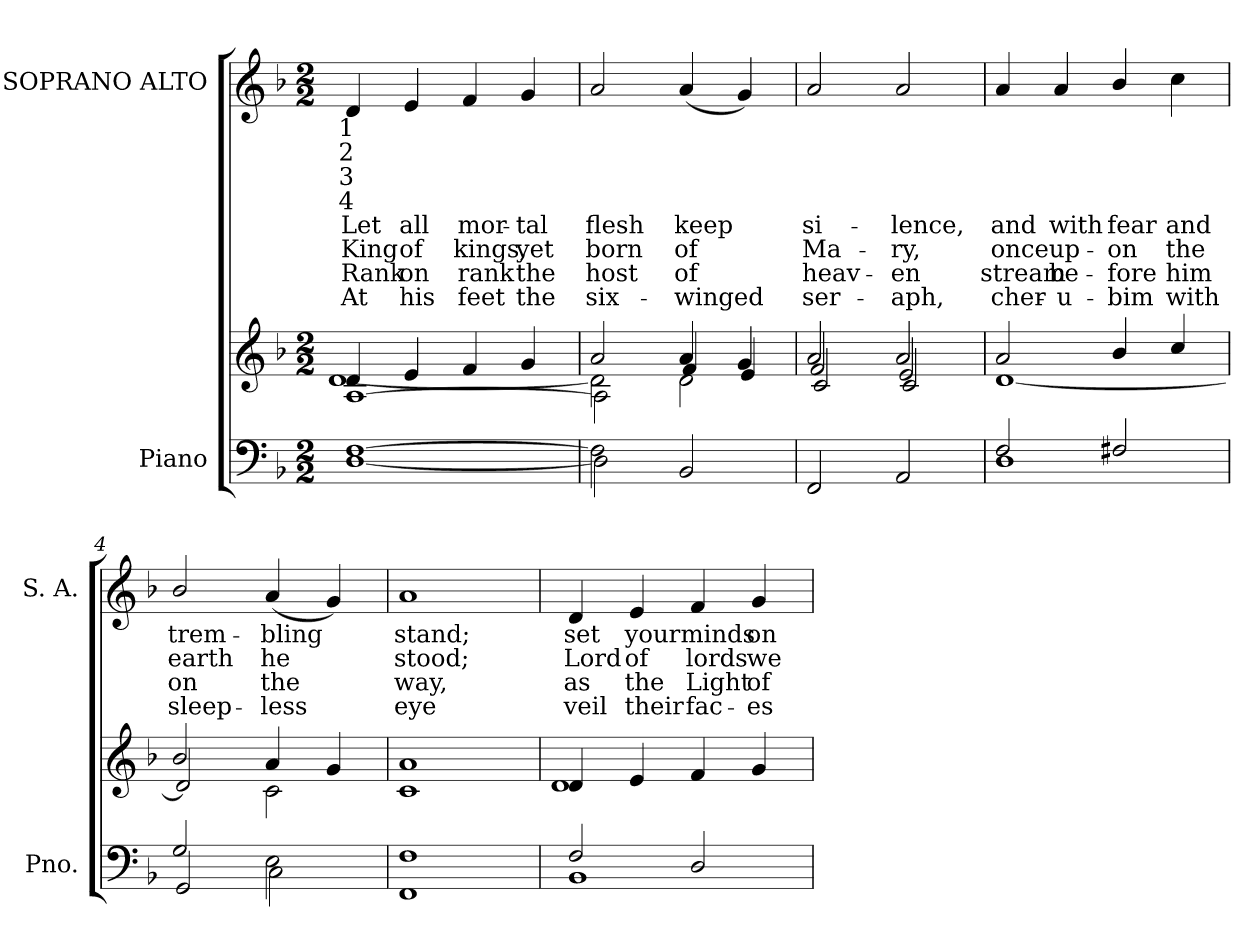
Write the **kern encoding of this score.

**kern	**kern	**kern	**text	**text	**text	**text
*part2	*part2	*part1	*part1	*part1	*part1	*part1
*staff3	*staff2	*staff1	*staff1	*staff1	*staff1	*staff1
*I"Piano	*	*I"SOPRANO ALTO	*	*	*	*
*I'Pno.	*	*I'S. A.	*	*	*	*
!!LO:PB:g=z
*clefF4	*clefG2	*clefG2	*	*	*	*
*k[b-]	*k[b-]	*k[b-]	*	*	*	*
*F:	*F:	*F:	*	*	*	*
*M2/2	*M2/2	*M2/2	*	*	*	*
=	=	=	=	=	=	=
*^	*^	*	*	*	*	*
*	*	*	*^	*	*	*	*	*
!	!	!	!	!	!LO:TX:b:cj:t=1	!	!	!	!
!	!	!	!	!	!LO:TX:b:cj:t=2	!	!	!	!
!	!	!	!	!	!LO:TX:b:cj:t=3	!	!	!	!
!	!	!	!	!	!LO:TX:b:cj:t=4	!	!	!	!
!	!	!	!	!	!	!LO:LY:b:color=#000000	!LO:LY:b:color=#000000	!LO:LY:b:color=#000000	!LO:LY:b:color=#000000
[1Fi	[1Di	4di/	[1di	[1Ai	4di/	Let	King	Rank	At
!	!	!	!	!	!	!LO:LY:b:color=#000000	!LO:LY:b:color=#000000	!LO:LY:b:color=#000000	!LO:LY:b:color=#000000
.	.	4ei/	.	.	4ei/	all	of	on	his
!	!	!	!	!	!	!LO:LY:b:color=#000000	!LO:LY:b:color=#000000	!LO:LY:b:color=#000000	!LO:LY:b:color=#000000
.	.	4fi/	.	.	4fi/	mor-	kings,	rank	feet
!	!	!	!	!	!	!LO:LY:b:color=#000000	!LO:LY:b:color=#000000	!LO:LY:b:color=#000000	!LO:LY:b:color=#000000
.	.	4gi/	.	.	4gi/	-tal	yet	the	the
=1	=1	=1	=1	=1	=1	=1	=1	=1	=1
!	!	!	!	!	!	!LO:LY:b:color=#000000	!LO:LY:b:color=#000000	!LO:LY:b:color=#000000	!LO:LY:b:color=#000000
2Fi\]	2Di\]	2ai/	2di\]	2Ai\]	2ai/	flesh	born	host	six-
!	!	!	!	!	!	!LO:LY:b:color=#000000	!LO:LY:b:color=#000000	!LO:LY:b:color=#000000	!LO:LY:b:color=#000000
2BB-i/	2ryy	4ai/	4fi/	2di\	(4ai/	keep	of	of	-winged
.	.	4gi/	4ei/	.	4gi/)	.	.	.	.
*v	*v	*	*	*	*	*	*	*	*
=2	=2	=2	=2	=2	=2	=2	=2	=2
!	!	!	!	!	!LO:LY:b:color=#000000	!LO:LY:b:color=#000000	!LO:LY:b:color=#000000	!LO:LY:b:color=#000000
2FFi/	2ai/	2fi/	2ci/	2ai/	si-	Ma-	heav-	ser-
!	!	!	!	!	!LO:LY:b:color=#000000	!LO:LY:b:color=#000000	!LO:LY:b:color=#000000	!LO:LY:b:color=#000000
2AAi/	2ai/	2ei/	2ci/	2ai/	-lence,	-ry,	-en	-aph,
*	*	*v	*v	*	*	*	*	*
=3	=3	=3	=3	=3	=3	=3	=3
*^	*	*	*	*	*	*	*
*	*	*	*^	*	*	*	*	*
!	!	!	!	!	!	!LO:LY:b:color=#000000	!LO:LY:b:color=#000000	!LO:LY:b:color=#000000	!LO:LY:b:color=#000000
*	*	*	*v	*v	*	*	*	*	*
2Fi/	1Di	2ai/	[1di	4ai/	and	once	stream	cher-
!	!	!	!	!	!LO:LY:b:color=#000000	!LO:LY:b:color=#000000	!LO:LY:b:color=#000000	!LO:LY:b:color=#000000
.	.	.	.	4ai/	with	up-	be-	-u-
!	!	!	!	!	!LO:LY:b:color=#000000	!LO:LY:b:color=#000000	!LO:LY:b:color=#000000	!LO:LY:b:color=#000000
2F#Xi/	.	4b-i/	.	4b-i/	fear	-on	-fore	-bim
!	!	!	!	!	!LO:LY:b:color=#000000	!LO:LY:b:color=#000000	!LO:LY:b:color=#000000	!LO:LY:b:color=#000000
.	.	4cci/	.	4cci\	and	the	him	with
!!LO:LB:g=z
=4	=4	=4	=4	=4	=4	=4	=4	=4
!	!	!	!	!	!LO:LY:b:color=#000000	!LO:LY:b:color=#000000	!LO:LY:b:color=#000000	!LO:LY:b:color=#000000
2Gi/	2GGi/	2b-i/	2di/]	2b-i/	trem-	earth	on	sleep-
!	!	!	!	!	!LO:LY:b:color=#000000	!LO:LY:b:color=#000000	!LO:LY:b:color=#000000	!LO:LY:b:color=#000000
2Ei\	2Ci\	4ai/	2ci\	(4ai/	-bling	he	the	-less
.	.	4gi/	.	4gi/)	.	.	.	.
=5	=5	=5	=5	=5	=5	=5	=5	=5
!	!	!	!	!	!LO:LY:b:color=#000000	!LO:LY:b:color=#000000	!LO:LY:b:color=#000000	!LO:LY:b:color=#000000
1Fi	1FFi	1ai	1ci	1ai	stand;	stood;	way,	eye
=6	=6	=6	=6	=6	=6	=6	=6	=6
!	!	!	!	!	!LO:LY:b:color=#000000	!LO:LY:b:color=#000000	!LO:LY:b:color=#000000	!LO:LY:b:color=#000000
2Fi/	1BB-i	4di/	1di	4di/	set	Lord	as	veil
!	!	!	!	!	!LO:LY:b:color=#000000	!LO:LY:b:color=#000000	!LO:LY:b:color=#000000	!LO:LY:b:color=#000000
.	.	4ei/	.	4ei/	your	of	the	their
!	!	!	!	!	!LO:LY:b:color=#000000	!LO:LY:b:color=#000000	!LO:LY:b:color=#000000	!LO:LY:b:color=#000000
2Di/	.	4fi/	.	4fi/	minds	lords	Light	fac-
!	!	!	!	!	!LO:LY:b:color=#000000	!LO:LY:b:color=#000000	!LO:LY:b:color=#000000	!LO:LY:b:color=#000000
.	.	4gi/	.	4gi/	on	we	of	-es
*v	*v	*	*	*	*	*	*	*
*	*v	*v	*	*	*	*	*
=	=	=	=	=	=	=
*-	*-	*-	*-	*-	*-	*-
